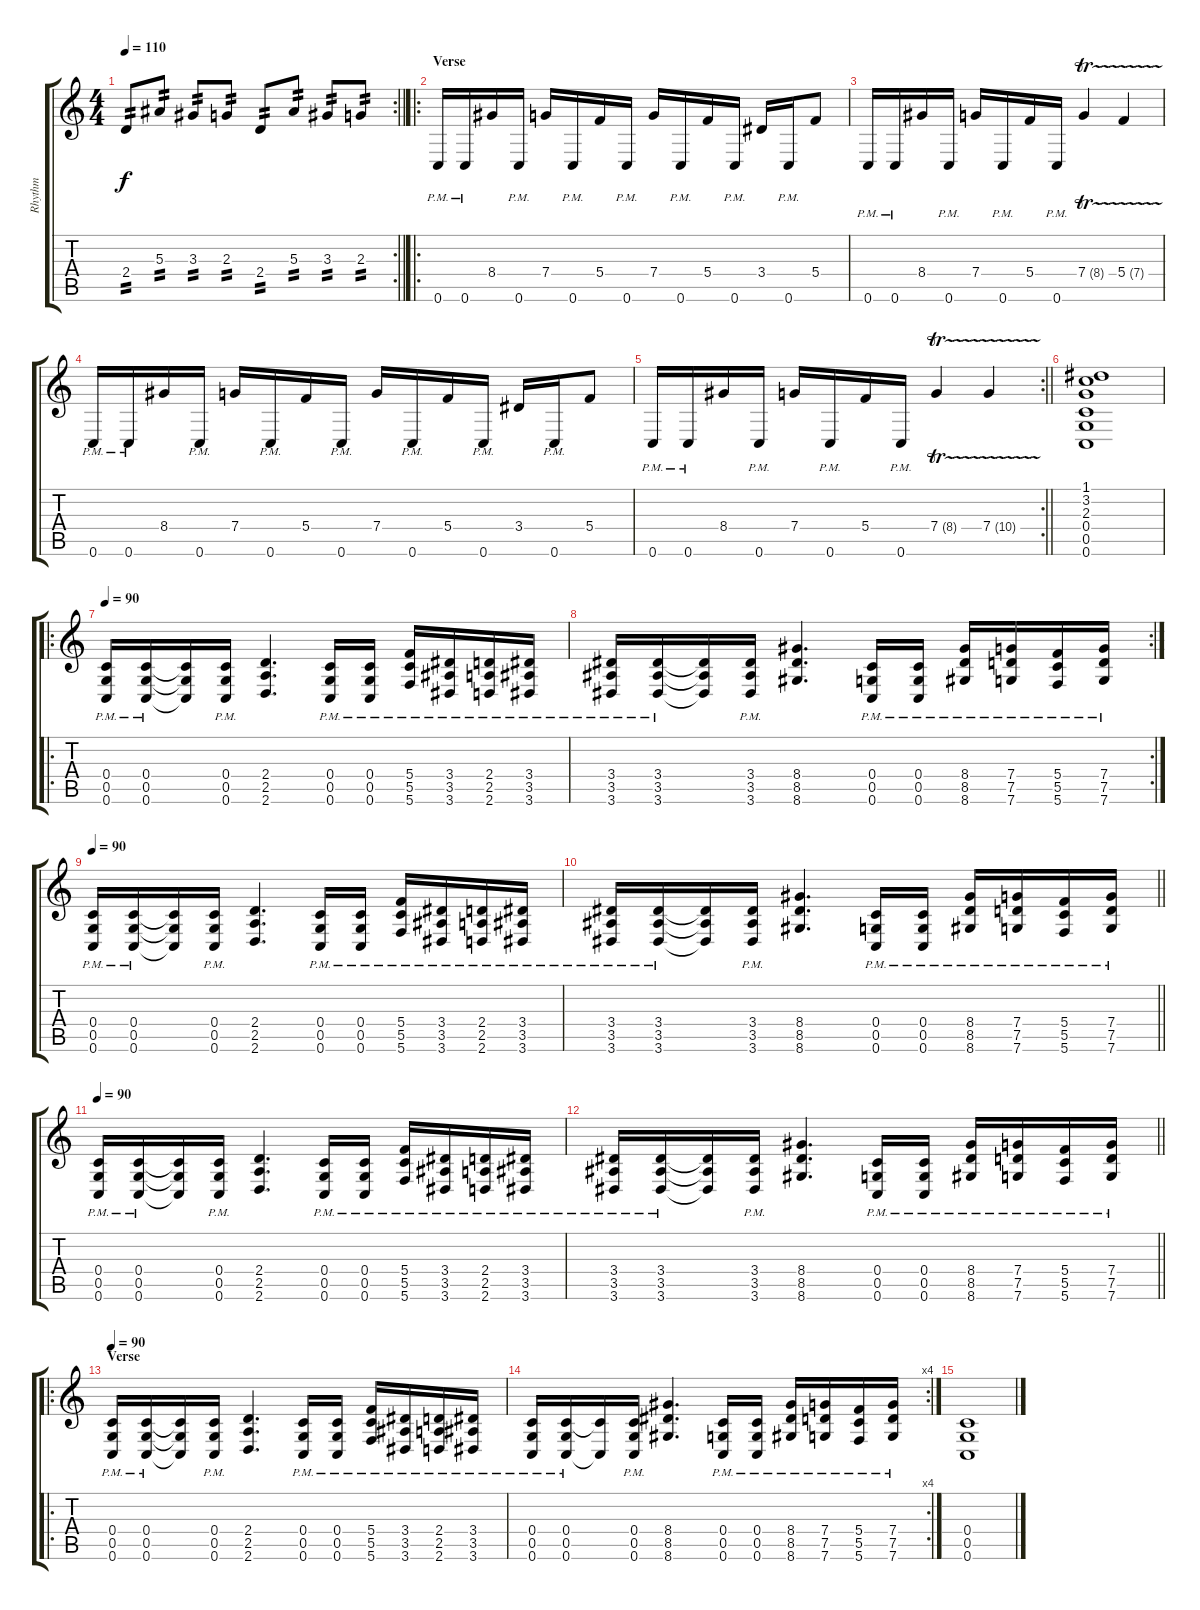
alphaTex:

\track ("Rhythm" "Rhythm") {instrument distortionguitar}
\staff {score tabs}
\tuning (D4 A3 F3 C3 G2 C2) {hide}
\rc 2
\ts (4 4)
\tempo 110
\clef g2
\barLineRight lightlight
\ks c
2.4.8{tp 2 dy f} 5.3.8{tp 2} 3.3.8{tp 2} 2.3.8{tp 2} 2.4.8{tp 2} 5.3.8{tp 2} 3.3.8{tp 2} 2.3.8{tp 2} |
\ro
\section ("" "Verse")
0.6{pm}.16 0.6{pm}.16 8.4.16 0.6{pm}.16 7.4.16 0.6{pm}.16 5.4.16 0.6{pm}.16 7.4.16 0.6{pm}.16 5.4.16 0.6{pm}.16 3.4.16 0.6{pm}.16 5.4.8 |
0.6{pm}.16 0.6{pm}.16 8.4.16 0.6{pm}.16 7.4.16 0.6{pm}.16 5.4.16 0.6{pm}.16 7.4{tr (8 16)}.4 5.4{tr (7 16)}.4 |
0.6{pm}.16 0.6{pm}.16 8.4.16 0.6{pm}.16 7.4.16 0.6{pm}.16 5.4.16 0.6{pm}.16 7.4.16 0.6{pm}.16 5.4.16 0.6{pm}.16 3.4.16 0.6{pm}.16 5.4.8 |
\rc 2
\barLineRight lightlight
0.6{pm}.16 0.6{pm}.16 8.4.16 0.6{pm}.16 7.4.16 0.6{pm}.16 5.4.16 0.6{pm}.16 7.4{tr (8 16)}.4 7.4{tr (10 16)}.4 |
(1.1 3.2 2.3 0.4 0.5 0.6).1 |
\ro
\tempo 90
(0.4{pm} 0.5{pm} 0.6{pm}).16 (0.4{pm} 0.5{pm} 0.6{pm}).16 (0.4{t} 0.5{t} 0.6{t}).16 (0.4{pm} 0.5{pm} 0.6{pm}).16 (2.4 2.5 2.6).4{d} (0.4{pm} 0.5{pm} 0.6{pm}).16 (0.4{pm} 0.5{pm} 0.6{pm}).16 (5.4{pm} 5.5{pm} 5.6{pm}).16 (3.4{pm} 3.5{pm} 3.6{pm}).16 (2.4{pm} 2.5{pm} 2.6{pm}).16 (3.4{pm} 3.5{pm} 3.6{pm}).16 |
\rc 2
(3.4{pm} 3.5{pm} 3.6{pm}).16 (3.4{pm} 3.5{pm} 3.6{pm}).16 (3.4{t} 3.5{t} 3.6{t}).16 (3.4{pm} 3.5{pm} 3.6{pm}).16 (8.4 8.5 8.6).4{d} (0.4{pm} 0.5{pm} 0.6{pm}).16 (0.4{pm} 0.5{pm} 0.6{pm}).16 (8.4{pm} 8.5{pm} 8.6{pm}).16 (7.4{pm} 7.5{pm} 7.6{pm}).16 (5.4{pm} 5.5{pm} 5.6{pm}).16 (7.4{pm} 7.5{pm} 7.6{pm}).16 |
\tempo 90
(0.4{pm} 0.5{pm} 0.6{pm}).16 (0.4{pm} 0.5{pm} 0.6{pm}).16 (0.4{t} 0.5{t} 0.6{t}).16 (0.4{pm} 0.5{pm} 0.6{pm}).16 (2.4 2.5 2.6).4{d} (0.4{pm} 0.5{pm} 0.6{pm}).16 (0.4{pm} 0.5{pm} 0.6{pm}).16 (5.4{pm} 5.5{pm} 5.6{pm}).16 (3.4{pm} 3.5{pm} 3.6{pm}).16 (2.4{pm} 2.5{pm} 2.6{pm}).16 (3.4{pm} 3.5{pm} 3.6{pm}).16 |
\barLineRight lightlight
(3.4{pm} 3.5{pm} 3.6{pm}).16 (3.4{pm} 3.5{pm} 3.6{pm}).16 (3.4{t} 3.5{t} 3.6{t}).16 (3.4{pm} 3.5{pm} 3.6{pm}).16 (8.4 8.5 8.6).4{d} (0.4{pm} 0.5{pm} 0.6{pm}).16 (0.4{pm} 0.5{pm} 0.6{pm}).16 (8.4{pm} 8.5{pm} 8.6{pm}).16 (7.4{pm} 7.5{pm} 7.6{pm}).16 (5.4{pm} 5.5{pm} 5.6{pm}).16 (7.4{pm} 7.5{pm} 7.6{pm}).16 |
\tempo 90
(0.4{pm} 0.5{pm} 0.6{pm}).16 (0.4{pm} 0.5{pm} 0.6{pm}).16 (0.4{t} 0.5{t} 0.6{t}).16 (0.4{pm} 0.5{pm} 0.6{pm}).16 (2.4 2.5 2.6).4{d} (0.4{pm} 0.5{pm} 0.6{pm}).16 (0.4{pm} 0.5{pm} 0.6{pm}).16 (5.4{pm} 5.5{pm} 5.6{pm}).16 (3.4{pm} 3.5{pm} 3.6{pm}).16 (2.4{pm} 2.5{pm} 2.6{pm}).16 (3.4{pm} 3.5{pm} 3.6{pm}).16 |
\barLineRight lightlight
(3.4{pm} 3.5{pm} 3.6{pm}).16 (3.4{pm} 3.5{pm} 3.6{pm}).16 (3.4{t} 3.5{t} 3.6{t}).16 (3.4{pm} 3.5{pm} 3.6{pm}).16 (8.4 8.5 8.6).4{d} (0.4{pm} 0.5{pm} 0.6{pm}).16 (0.4{pm} 0.5{pm} 0.6{pm}).16 (8.4{pm} 8.5{pm} 8.6{pm}).16 (7.4{pm} 7.5{pm} 7.6{pm}).16 (5.4{pm} 5.5{pm} 5.6{pm}).16 (7.4{pm} 7.5{pm} 7.6{pm}).16 |
\ro
\section ("" "Verse")
\tempo 90
(0.4{pm} 0.5{pm} 0.6{pm}).16 (0.4{pm} 0.5{pm} 0.6{pm}).16 (0.4{t} 0.5{t} 0.6{t}).16 (0.4{pm} 0.5{pm} 0.6{pm}).16 (2.4 2.5 2.6).4{d} (0.4{pm} 0.5{pm} 0.6{pm}).16 (0.4{pm} 0.5{pm} 0.6{pm}).16 (5.4{pm} 5.5{pm} 5.6{pm}).16 (3.4{pm} 3.5{pm} 3.6{pm}).16 (2.4{pm} 2.5{pm} 2.6{pm}).16 (3.4{pm} 3.5{pm} 3.6{pm}).16 |
\rc 4
(0.4{pm} 0.5{pm} 0.6{pm}).16 (0.4{pm} 0.5{pm} 0.6{pm}).16 (0.4{t} 0.6{t}).16 (0.4{pm} 0.5{pm} 0.6{pm}).16 (8.4 8.5 8.6).4{d} (0.4{pm} 0.5{pm} 0.6{pm}).16 (0.4{pm} 0.5{pm} 0.6{pm}).16 (8.4{pm} 8.5{pm} 8.6{pm}).16 (7.4{pm} 7.5{pm} 7.6{pm}).16 (5.4{pm} 5.5{pm} 5.6{pm}).16 (7.4{pm} 7.5{pm} 7.6{pm}).16 |
(0.4 0.5 0.6).1
